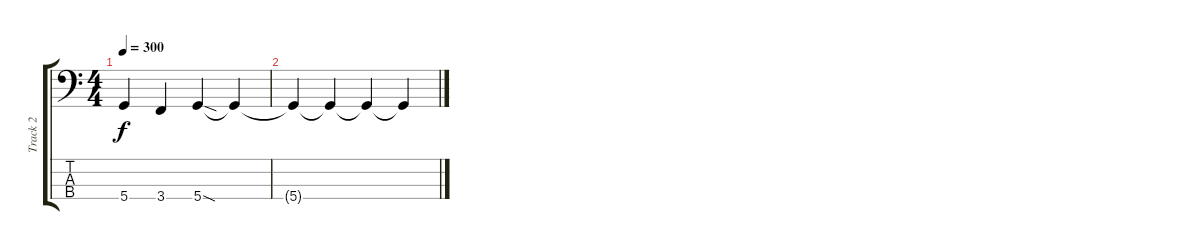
\track ("Track 2" "Track 2") {instrument electricbassfinger}
\staff {score tabs}
\tuning (G2 D2 A1 D1) {hide}
\ts (4 4)
\tempo 300
\clef f4
\ks c
5.4.4{dy f} 3.4.4 5.4{sod}.4 5.4{t}.4 |
5.4{t}.4 5.4{t}.4 5.4{t}.4 5.4{t}.4
